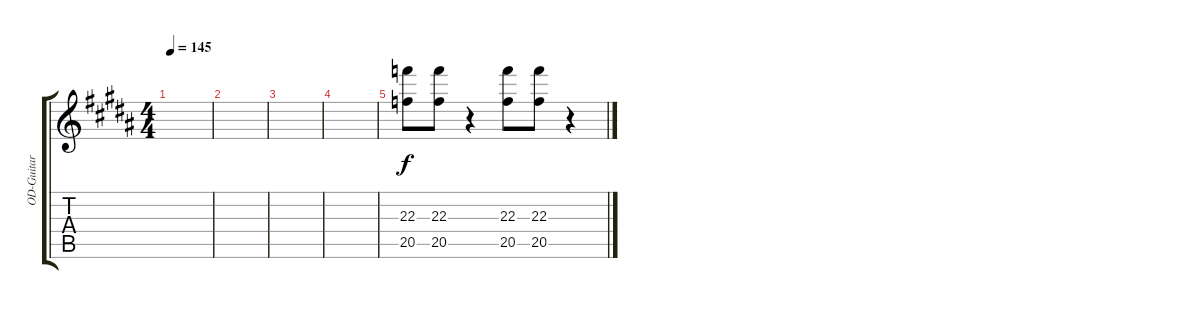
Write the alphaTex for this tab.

\track ("OD-Guitar" "OD-Guitar") {instrument overdrivenguitar}
\staff {score tabs}
\tuning (E4 B3 G3 D3 A2 E2) {hide}
\ts (4 4)
\tempo 145
\clef g2
\ks b
|
|
|
|
(22.3 20.5).8 (22.3 20.5).8 r.4 (22.3 20.5).8 (22.3 20.5).8 r.4
